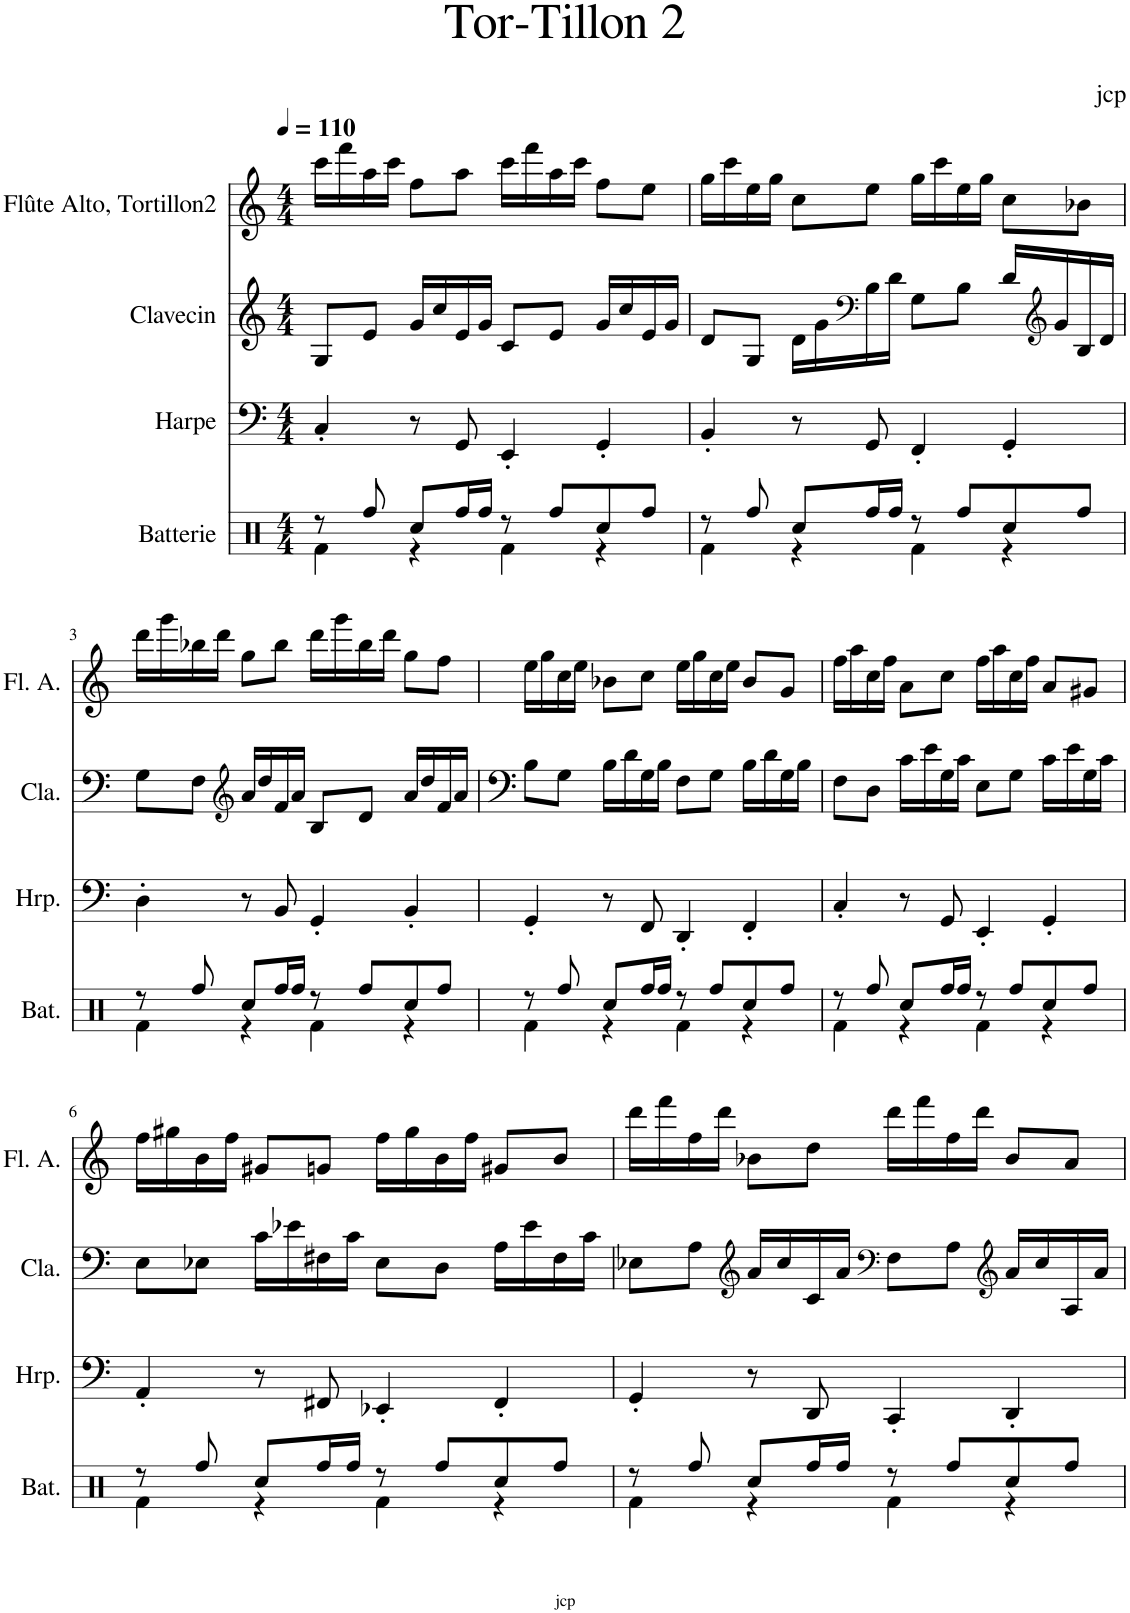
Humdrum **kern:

**kern	**kern	**kern	**kern
*part4	*part3	*part2	*part1
*staff4	*staff3	*staff2	*staff1
*I"Batterie	*I"Harpe	*I"Clavecin	*I"Flûte Alto, Tortillon2
*I'Bat.	*I'Hrp.	*I'Cla.	*I'Fl. A.
*clefX	*clefF4	*clefG2	*clefG2
*	*	*	*Trd3c5
*k[]	*k[]	*k[]	*k[]
*M4/4	*M4/4	*M4/4	*M4/4
*MM110	*MM110	*MM110	*MM110
=1	=1	=1	=1
*^	*	*	*
8r	4Rf\	4C'/	8G/L	16ccc\LL
.	.	.	.	16fff\
8Rff/	.	.	8e/J	16aa\
.	.	.	.	16ccc\JJ
8Rcc/L	4r	8r	16g/LL	8ff\L
.	.	.	16cc/	.
16Rff/L	.	8GG/	16e/	8aa\J
16Rff/JJ	.	.	16g/JJ	.
8r	4Rf\	4EE'/	8c/L	16ccc\LL
.	.	.	.	16fff\
8Rff/L	.	.	8e/J	16aa\
.	.	.	.	16ccc\JJ
8Rcc/	4r	4GG'/	16g/LL	8ff\L
.	.	.	16cc/	.
8Rff/J	.	.	16e/	8ee\J
.	.	.	16g/JJ	.
=2	=2	=2	=2	=2
8r	4Rf\	4BB'/	8d/L	16gg\LL
.	.	.	.	16ccc\
8Rff/	.	.	8G/J	16ee\
.	.	.	.	16gg\JJ
8Rcc/L	4r	8r	16d\LL	8cc\L
.	.	.	16g\	.
*	*	*	*clefF4	*
16Rff/L	.	8GG/	16B\	8ee\J
16Rff/JJ	.	.	16d\JJ	.
8r	4Rf\	4FF'/	8G\L	16gg\LL
.	.	.	.	16ccc\
8Rff/L	.	.	8B\J	16ee\
.	.	.	.	16gg\JJ
8Rcc/	4r	4GG'/	16d/LL	8cc\L
*	*	*	*clefG2	*
.	.	.	16g/	.
8Rff/J	.	.	16B/	8b-X\J
.	.	.	16d/JJ	.
!!LO:LB:g=z
=3	=3	=3	=3	=3
8r	4Rf\	4D'\	8G\L	16ddd\LL
.	.	.	.	16ggg\
8Rff/	.	.	8F\J	16bb-X\
.	.	.	.	16ddd\JJ
*	*	*	*clefG2	*
8Rcc/L	4r	8r	16a/LL	8gg\L
.	.	.	16dd/	.
16Rff/L	.	8BB/	16f/	8bb-\J
16Rff/JJ	.	.	16a/JJ	.
8r	4Rf\	4GG'/	8B/L	16ddd\LL
.	.	.	.	16ggg\
8Rff/L	.	.	8d/J	16bb-\
.	.	.	.	16ddd\JJ
8Rcc/	4r	4BB'/	16a/LL	8gg\L
.	.	.	16dd/	.
8Rff/J	.	.	16f/	8ff\J
.	.	.	16a/JJ	.
=4	=4	=4	=4	=4
8r	4Rf\	4GG'/	8B\L	16ee\LL
.	.	.	.	16gg\
8Rff/	.	.	8G\J	16cc\
.	.	.	.	16ee\JJ
8Rcc/L	4r	8r	16B\LL	8b-X\L
.	.	.	16d\	.
16Rff/L	.	8FF/	16G\	8cc\J
16Rff/JJ	.	.	16B\JJ	.
8r	4Rf\	4DD'/	8F\L	16ee\LL
.	.	.	.	16gg\
8Rff/L	.	.	8G\J	16cc\
.	.	.	.	16ee\JJ
8Rcc/	4r	4FF'/	16B\LL	8b-/L
.	.	.	16d\	.
8Rff/J	.	.	16G\	8g/J
.	.	.	16B\JJ	.
=5	=5	=5	=5	=5
8r	4Rf\	4C'/	8F\L	16ff\LL
.	.	.	.	16aa\
8Rff/	.	.	8D\J	16cc\
.	.	.	.	16ff\JJ
8Rcc/L	4r	8r	16c\LL	8a\L
.	.	.	16e\	.
16Rff/L	.	8GG/	16G\	8cc\J
16Rff/JJ	.	.	16c\JJ	.
8r	4Rf\	4EE'/	8E\L	16ff\LL
.	.	.	.	16aa\
8Rff/L	.	.	8G\J	16cc\
.	.	.	.	16ff\JJ
8Rcc/	4r	4GG'/	16c\LL	8a/L
.	.	.	16e\	.
8Rff/J	.	.	16G\	8g#X/J
.	.	.	16c\JJ	.
!!LO:LB:g=z
=6	=6	=6	=6	=6
8r	4Rf\	4AA'/	8E\L	16ff\LL
.	.	.	.	16gg#X\
8Rff/	.	.	8E-X\J	16b\
.	.	.	.	16ff\JJ
8Rcc/L	4r	8r	16c\LL	8g#X/L
.	.	.	16e-X\	.
16Rff/L	.	8FF#X/	16F#X\	8gn/J
16Rff/JJ	.	.	16c\JJ	.
8r	4Rf\	4EE-X'/	8E-\L	16ff\LL
.	.	.	.	16gg#\
8Rff/L	.	.	8D\J	16b\
.	.	.	.	16ff\JJ
8Rcc/	4r	4FF#'/	16A\LL	8g#X/L
.	.	.	16e-\	.
8Rff/J	.	.	16F#\	8b/J
.	.	.	16c\JJ	.
=7	=7	=7	=7	=7
8r	4Rf\	4GG'/	8E-X\L	16ddd\LL
.	.	.	.	16fff\
8Rff/	.	.	8A\J	16ff\
.	.	.	.	16ddd\JJ
*	*	*	*clefG2	*
8Rcc/L	4r	8r	16a/LL	8b-X\L
.	.	.	16cc/	.
16Rff/L	.	8DD/	16c/	8dd\J
16Rff/JJ	.	.	16a/JJ	.
*	*	*	*clefF4	*
8r	4Rf\	4CC'/	8F\L	16ddd\LL
.	.	.	.	16fff\
8Rff/L	.	.	8A\J	16ff\
.	.	.	.	16ddd\JJ
*	*	*	*clefG2	*
8Rcc/	4r	4DD'/	16a/LL	8b-/L
.	.	.	16cc/	.
8Rff/J	.	.	16A/	8a/J
.	.	.	16a/JJ	.
*v	*v	*	*	*
=	=	=	=
*-	*-	*-	*-
